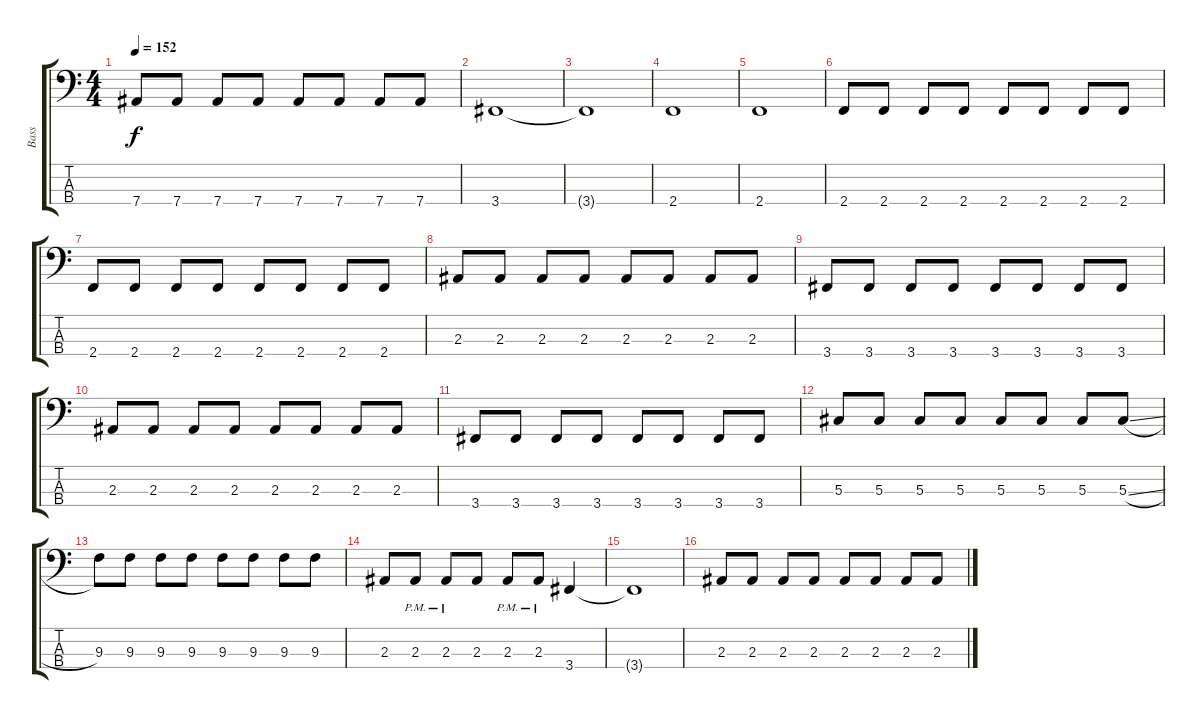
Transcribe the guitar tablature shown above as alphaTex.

\track ("Bass" "Bass") {instrument electricbassfinger}
\staff {score tabs}
\tuning (Gb2 Db2 Ab1 Eb1) {hide}
\ts (4 4)
\tempo 152
\clef f4
\ks c
7.4.8{dy f} 7.4.8 7.4.8 7.4.8 7.4.8 7.4.8 7.4.8 7.4.8 |
3.4.1 |
3.4{t}.1 |
2.4.1 |
2.4.1 |
2.4.8 2.4.8 2.4.8 2.4.8 2.4.8 2.4.8 2.4.8 2.4.8 |
2.4.8 2.4.8 2.4.8 2.4.8 2.4.8 2.4.8 2.4.8 2.4.8 |
2.3.8 2.3.8 2.3.8 2.3.8 2.3.8 2.3.8 2.3.8 2.3.8 |
3.4.8 3.4.8 3.4.8 3.4.8 3.4.8 3.4.8 3.4.8 3.4.8 |
2.3.8 2.3.8 2.3.8 2.3.8 2.3.8 2.3.8 2.3.8 2.3.8 |
3.4.8 3.4.8 3.4.8 3.4.8 3.4.8 3.4.8 3.4.8 3.4.8 |
5.3.8 5.3.8 5.3.8 5.3.8 5.3.8 5.3.8 5.3.8 5.3{sl}.8 |
9.3.8 9.3.8 9.3.8 9.3.8 9.3.8 9.3.8 9.3.8 9.3.8 |
2.3.8 2.3{pm}.8 2.3{pm}.8 2.3.8 2.3{pm}.8 2.3{pm}.8 3.4.4 |
3.4{t}.1 |
2.3.8 2.3.8 2.3.8 2.3.8 2.3.8 2.3.8 2.3.8 2.3.8
